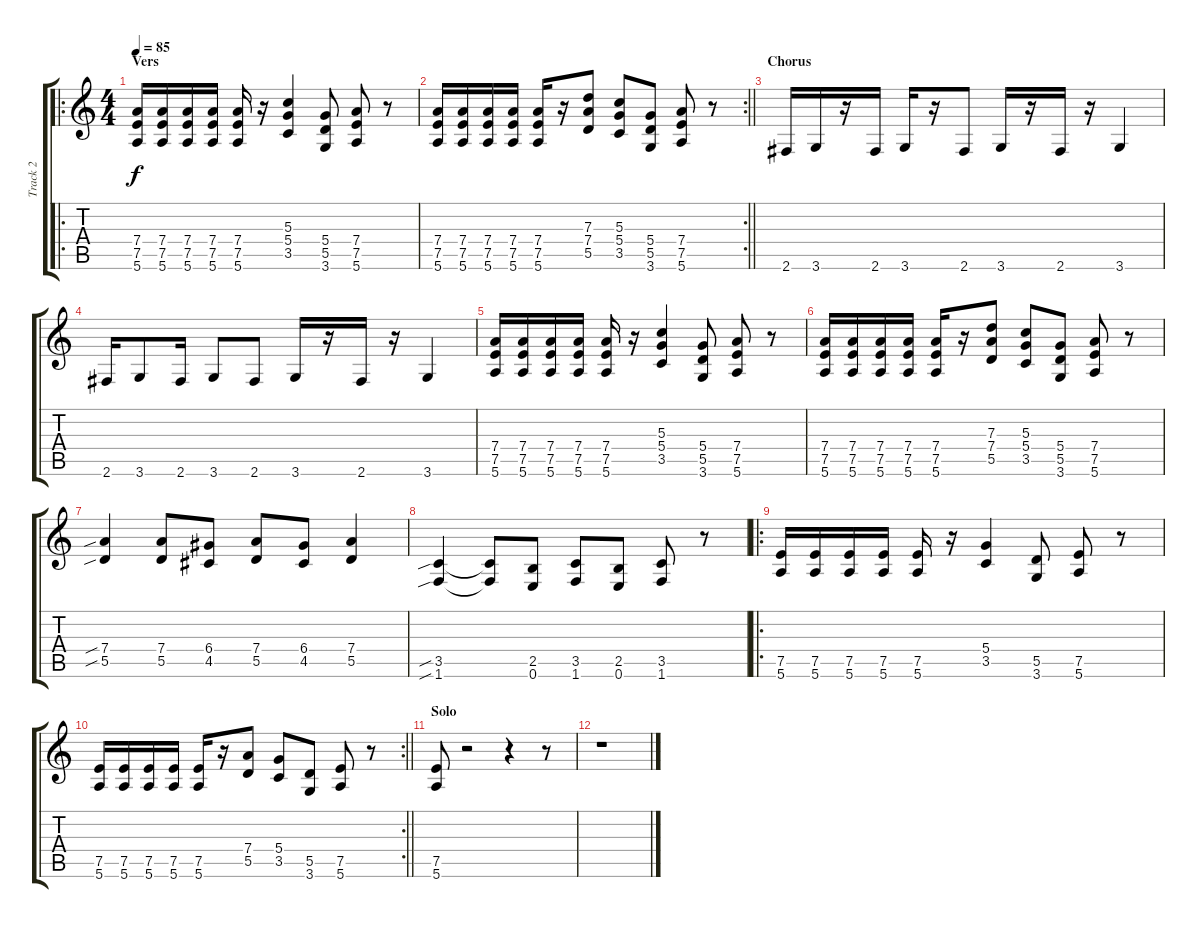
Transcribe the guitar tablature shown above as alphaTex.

\track ("Track 2" "Track 2") {instrument overdrivenguitar}
\staff {score tabs}
\tuning (E4 B3 G3 D3 A2 E2) {hide}
\ro
\ts (4 4)
\section ("" "Vers")
\tempo 85
\clef g2
\ks c
(7.4 7.5 5.6).16{dy f} (7.4 7.5 5.6).16 (7.4 7.5 5.6).16 (7.4 7.5 5.6).16 (7.4 7.5 5.6).16 r.16 (5.3 5.4 3.5).4 (5.4 5.5 3.6).8 (7.4 7.5 5.6).8 r.8 |
\rc 2
\barLineRight lightlight
(7.4 7.5 5.6).16 (7.4 7.5 5.6).16 (7.4 7.5 5.6).16 (7.4 7.5 5.6).16 (7.4 7.5 5.6).16 r.16 (7.3 7.4 5.5).8 (5.3 5.4 3.5).8 (5.4 5.5 3.6).8 (7.4 7.5 5.6).8 r.8 |
\section ("" "Chorus")
2.6.16 3.6.16 r.16 2.6.16 3.6.16 r.16 2.6.8 3.6.16 r.16 2.6.16 r.16 3.6.4 |
2.6.16 3.6.8 2.6.16 3.6.8 2.6.8 3.6.16 r.16 2.6.16 r.16 3.6.4 |
(7.4 7.5 5.6).16 (7.4 7.5 5.6).16 (7.4 7.5 5.6).16 (7.4 7.5 5.6).16 (7.4 7.5 5.6).16 r.16 (5.3 5.4 3.5).4 (5.4 5.5 3.6).8 (7.4 7.5 5.6).8 r.8 |
(7.4 7.5 5.6).16 (7.4 7.5 5.6).16 (7.4 7.5 5.6).16 (7.4 7.5 5.6).16 (7.4 7.5 5.6).16 r.16 (7.3 7.4 5.5).8 (5.3 5.4 3.5).8 (5.4 5.5 3.6).8 (7.4 7.5 5.6).8 r.8 |
(7.4{sib} 5.5{sib}).4 (7.4 5.5).8 (6.4 4.5).8 (7.4 5.5).8 (6.4 4.5).8 (7.4 5.5).4 |
(3.5{sib} 1.6{sib}).4 (3.5{t} 1.6{t}).8 (2.5 0.6).8 (3.5 1.6).8 (2.5 0.6).8 (3.5 1.6).8 r.8 |
\ro
(7.5 5.6).16 (7.5 5.6).16 (7.5 5.6).16 (7.5 5.6).16 (7.5 5.6).16 r.16 (5.4 3.5).4 (5.5 3.6).8 (7.5 5.6).8 r.8 |
\rc 2
\barLineRight lightlight
(7.5 5.6).16 (7.5 5.6).16 (7.5 5.6).16 (7.5 5.6).16 (7.5 5.6).16 r.16 (7.4 5.5).8 (5.4 3.5).8 (5.5 3.6).8 (7.5 5.6).8 r.8 |
\section ("" "Solo")
(7.5 5.6).8 r.2 r.4 r.8 |
r.1
